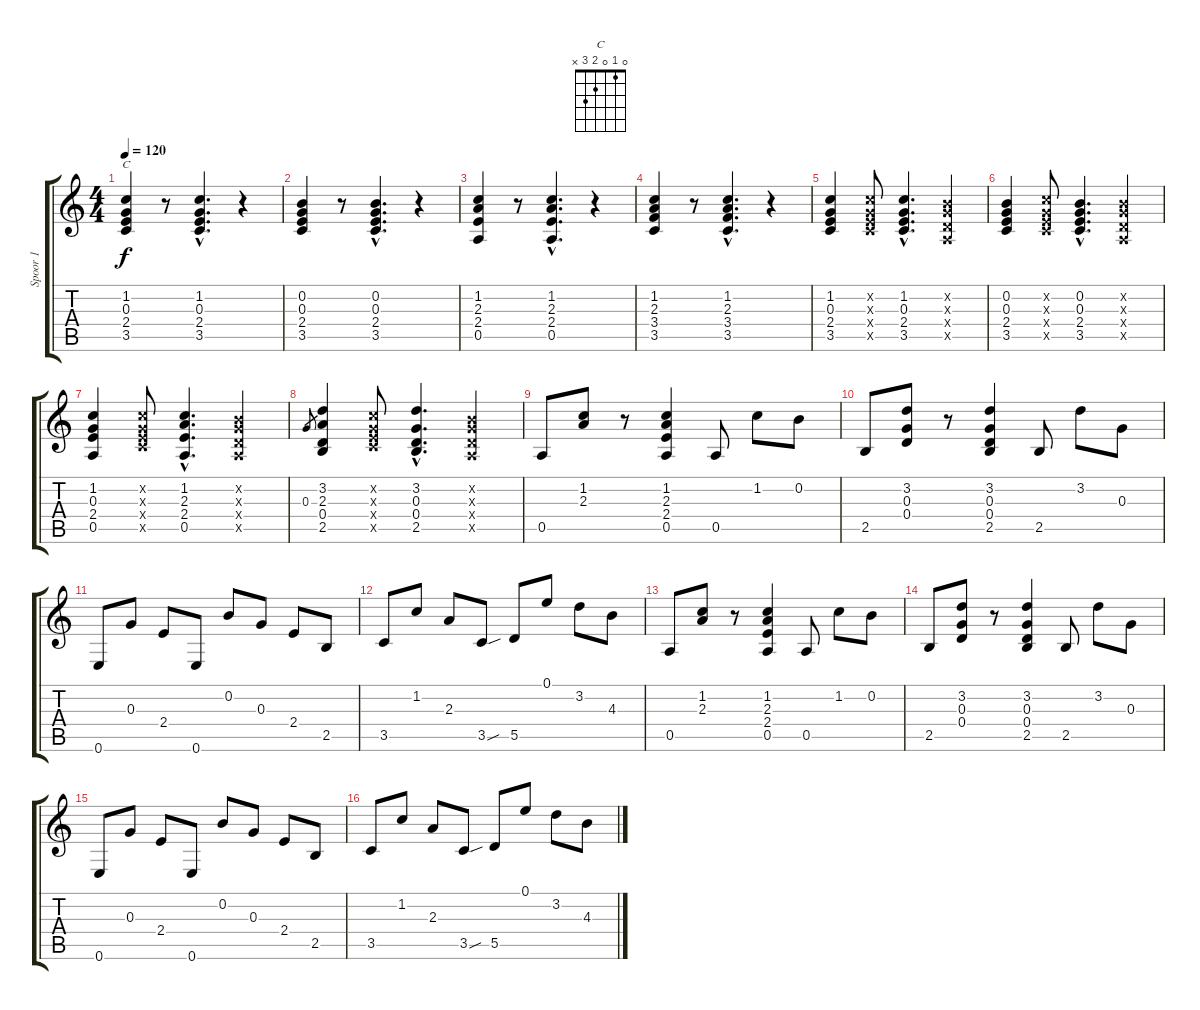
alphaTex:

\track ("Spoor 1" "Spoor 1") {instrument acousticguitarsteel}
\staff {score tabs}
\tuning (E4 B3 G3 D3 A2 E2) {hide}
\chord ("C" 0 1 0 2 3 x)
\ts (4 4)
\tempo 120
\clef g2
\ks c
(1.2 0.3 2.4 3.5).4{ch "C" dy f} r.8 (1.2{hac} 0.3{hac} 2.4{hac} 3.5{hac}).4{d} r.4 |
(0.2 0.3 2.4 3.5).4 r.8 (0.2{hac} 0.3{hac} 2.4{hac} 3.5{hac}).4{d} r.4 |
(1.2 2.3 2.4 0.5).4 r.8 (1.2{hac} 2.3{hac} 2.4{hac} 0.5{hac}).4{d} r.4 |
(1.2 2.3 3.4 3.5).4 r.8 (1.2{hac} 2.3{hac} 3.4{hac} 3.5{hac}).4{d} r.4 |
(1.2 0.3 2.4 3.5).4 (1.2{x} 0.3{x} 2.4{x} 3.5{x}).8 (1.2{hac} 0.3{hac} 2.4{hac} 3.5{hac}).4{d} (0.2{x} 0.3{x} 0.4{x} 0.5{x}).4 |
(0.2 0.3 2.4 3.5).4 (1.2{x} 0.3{x} 2.4{x} 3.5{x}).8 (0.2{hac} 0.3{hac} 2.4{hac} 3.5{hac}).4{d} (0.2{x} 0.3{x} 0.4{x} 0.5{x}).4 |
(1.2 0.3 2.4 0.5).4 (1.2{x} 0.3{x} 2.4{x} 3.5{x}).8 (1.2{hac} 2.3{hac} 2.4{hac} 0.5{hac}).4{d} (0.2{x} 0.3{x} 0.4{x} 0.5{x}).4 |
0.3.8{gr} (3.2 2.3 0.4 2.5).4 (1.2{x} 0.3{x} 2.4{x} 3.5{x}).8 (3.2{hac} 0.3{hac} 0.4{hac} 2.5{hac}).4{d} (0.2{x} 0.3{x} 0.4{x} 0.5{x}).4 |
0.5.8 (1.2 2.3).8 r.8 (1.2 2.3 2.4 0.5).4 0.5.8 1.2.8 0.2.8 |
2.5.8 (3.2 0.3 0.4).8 r.8 (3.2 0.3 0.4 2.5).4 2.5.8 3.2.8 0.3.8 |
0.6.8 0.3.8 2.4.8 0.6.8 0.2.8 0.3.8 2.4.8 2.5.8 |
3.5.8 1.2.8 2.3.8 3.5{sou}.8 5.5.8 0.1.8 3.2.8 4.3.8 |
0.5.8 (1.2 2.3).8 r.8 (1.2 2.3 2.4 0.5).4 0.5.8 1.2.8 0.2.8 |
2.5.8 (3.2 0.3 0.4).8 r.8 (3.2 0.3 0.4 2.5).4 2.5.8 3.2.8 0.3.8 |
0.6.8 0.3.8 2.4.8 0.6.8 0.2.8 0.3.8 2.4.8 2.5.8 |
3.5.8 1.2.8 2.3.8 3.5{sou}.8 5.5.8 0.1.8 3.2.8 4.3.8
